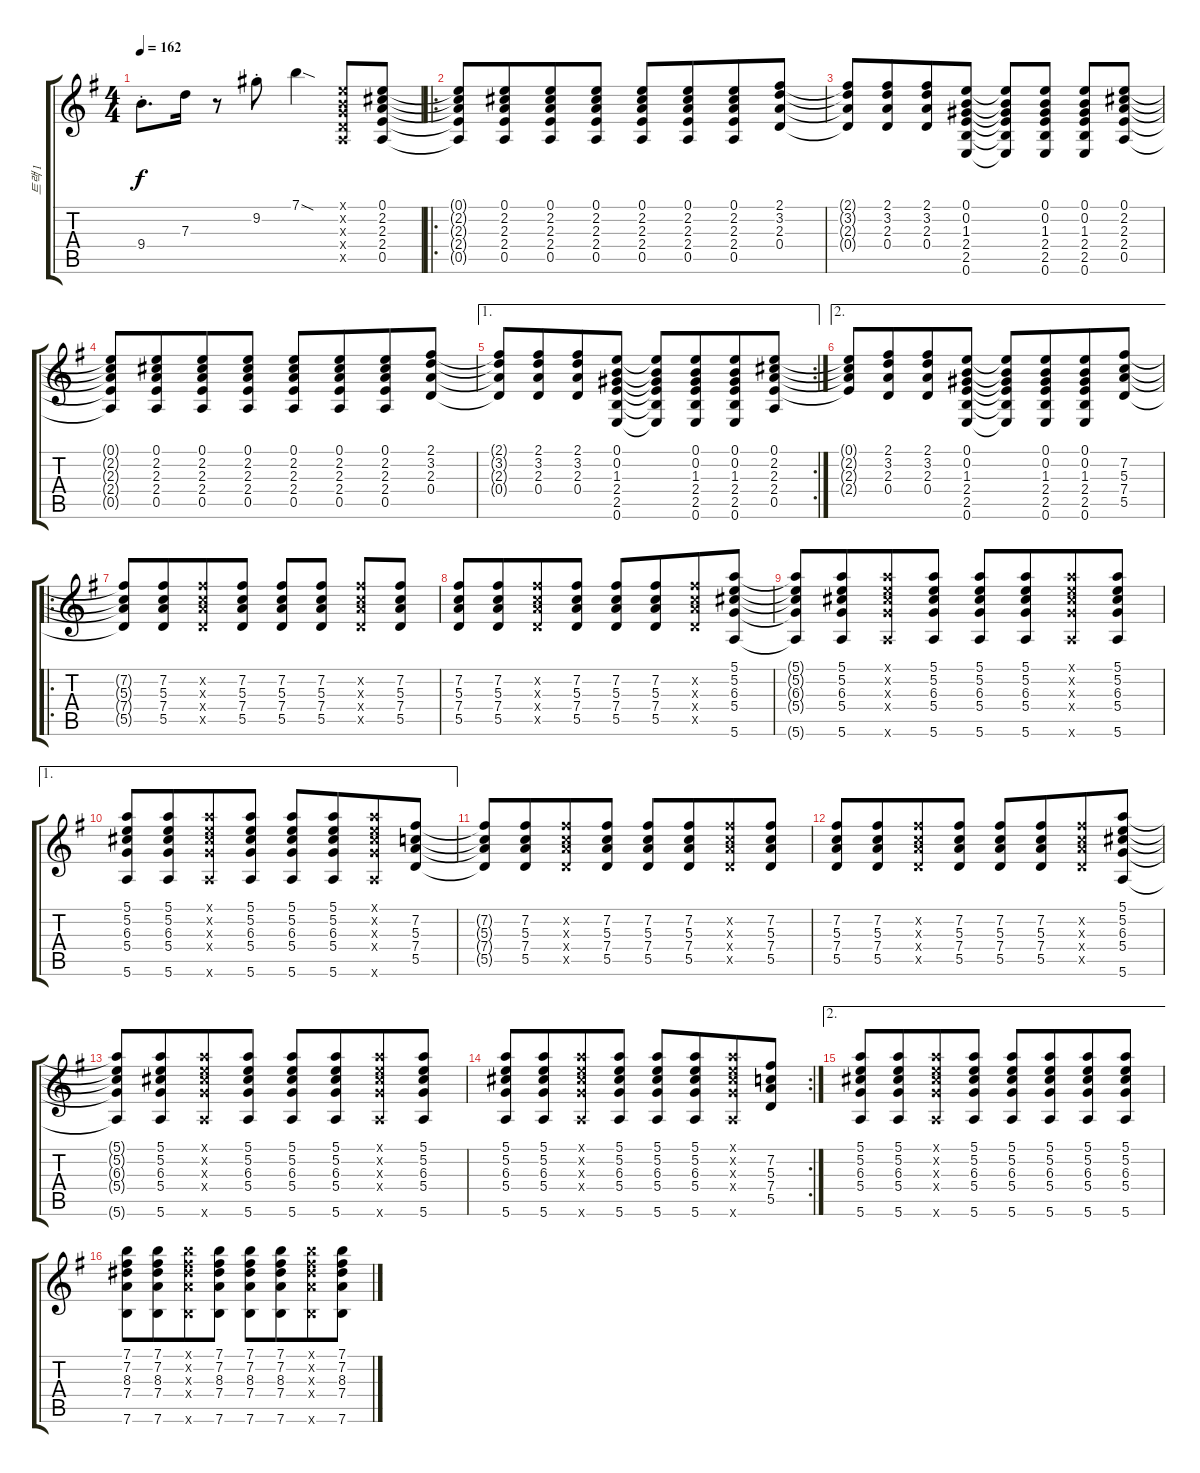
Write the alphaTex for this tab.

\track ("트랙 1" "트랙 1") {instrument acousticguitarsteel}
\staff {score tabs}
\tuning (E4 B3 G3 D3 A2 E2) {hide}
\ts (4 4)
\tempo 162
\clef g2
\ks g
9.4{st}.8{d dy f} 7.3.16 r.8 9.2{st}.8 7.1{sod}.4 (0.1{x} 0.2{x} 0.3{x} 0.4{x} 0.5{x}).8 (0.1 2.2 2.3 2.4 0.5).8 |
\ro
(0.1{t} 2.2{t} 2.3{t} 2.4{t} 0.5{t}).8 (0.1 2.2 2.3 2.4 0.5).8{beam merge} (0.1 2.2 2.3 2.4 0.5).8 (0.1 2.2 2.3 2.4 0.5).8 (0.1 2.2 2.3 2.4 0.5).8 (0.1 2.2 2.3 2.4 0.5).8{beam merge} (0.1 2.2 2.3 2.4 0.5).8 (2.1 3.2 2.3 0.4).8 |
(2.1{t} 3.2{t} 2.3{t} 0.4{t}).8 (2.1 3.2 2.3 0.4).8{beam merge} (2.1 3.2 2.3 0.4).8 (0.1 0.2 1.3 2.4 2.5 0.6).8 (0.1{t} 0.2{t} 1.3{t} 2.4{t} 2.5{t} 0.6{t}).8 (0.1 0.2 1.3 2.4 2.5 0.6).8 (0.1 0.2 1.3 2.4 2.5 0.6).8 (0.1 2.2 2.3 2.4 0.5).8 |
(0.1{t} 2.2{t} 2.3{t} 2.4{t} 0.5{t}).8 (0.1 2.2 2.3 2.4 0.5).8{beam merge} (0.1 2.2 2.3 2.4 0.5).8 (0.1 2.2 2.3 2.4 0.5).8 (0.1 2.2 2.3 2.4 0.5).8 (0.1 2.2 2.3 2.4 0.5).8{beam merge} (0.1 2.2 2.3 2.4 0.5).8 (2.1 3.2 2.3 0.4).8 |
\ae 1
\rc 2
(2.1{t} 3.2{t} 2.3{t} 0.4{t}).8 (2.1 3.2 2.3 0.4).8{beam merge} (2.1 3.2 2.3 0.4).8 (0.1 0.2 1.3 2.4 2.5 0.6).8 (0.1{t} 0.2{t} 1.3{t} 2.4{t} 2.5{t} 0.6{t}).8 (0.1 0.2 1.3 2.4 2.5 0.6).8{beam merge} (0.1 0.2 1.3 2.4 2.5 0.6).8 (0.1 2.2 2.3 2.4 0.5).8 |
\ae 2
(0.1{t} 2.2{t} 2.3{t} 2.4{t}).8 (2.1 3.2 2.3 0.4).8{beam merge} (2.1 3.2 2.3 0.4).8 (0.1 0.2 1.3 2.4 2.5 0.6).8 (0.1{t} 0.2{t} 1.3{t} 2.4{t} 2.5{t} 0.6{t}).8 (0.1 0.2 1.3 2.4 2.5 0.6).8{beam merge} (0.1 0.2 1.3 2.4 2.5 0.6).8 (7.2 5.3 7.4 5.5).8 |
\ro
(7.2{t} 5.3{t} 7.4{t} 5.5{t}).8 (7.2 5.3 7.4 5.5).8{beam merge} (7.2{x} 5.3{x} 7.4{x} 5.5{x}).8 (7.2 5.3 7.4 5.5).8 (7.2 5.3 7.4 5.5).8 (7.2 5.3 7.4 5.5).8 (7.2{x} 5.3{x} 7.4{x} 5.5{x}).8 (7.2 5.3 7.4 5.5).8 |
(7.2 5.3 7.4 5.5).8 (7.2 5.3 7.4 5.5).8{beam merge} (7.2{x} 5.3{x} 7.4{x} 5.5{x}).8 (7.2 5.3 7.4 5.5).8 (7.2 5.3 7.4 5.5).8 (7.2 5.3 7.4 5.5).8{beam merge} (7.2{x} 5.3{x} 7.4{x} 5.5{x}).8 (5.1 5.2 6.3 5.4 5.6).8 |
(5.1{t} 5.2{t} 6.3{t} 5.4{t} 5.6{t}).8 (5.1 5.2 6.3 5.4 5.6).8{beam merge} (5.1{x} 5.2{x} 6.3{x} 5.4{x} 5.6{x}).8 (5.1 5.2 6.3 5.4 5.6).8 (5.1 5.2 6.3 5.4 5.6).8 (5.1 5.2 6.3 5.4 5.6).8{beam merge} (5.1{x} 5.2{x} 6.3{x} 5.4{x} 5.6{x}).8 (5.1 5.2 6.3 5.4 5.6).8 |
\ae 1
(5.1 5.2 6.3 5.4 5.6).8 (5.1 5.2 6.3 5.4 5.6).8{beam merge} (5.1{x} 5.2{x} 6.3{x} 5.4{x} 5.6{x}).8 (5.1 5.2 6.3 5.4 5.6).8 (5.1 5.2 6.3 5.4 5.6).8 (5.1 5.2 6.3 5.4 5.6).8{beam merge} (5.1{x} 5.2{x} 6.3{x} 5.4{x} 5.6{x}).8 (7.2 5.3 7.4 5.5).8 |
(7.2{t} 5.3{t} 7.4{t} 5.5{t}).8 (7.2 5.3 7.4 5.5).8{beam merge} (7.2{x} 5.3{x} 7.4{x} 5.5{x}).8 (7.2 5.3 7.4 5.5).8 (7.2 5.3 7.4 5.5).8 (7.2 5.3 7.4 5.5).8{beam merge} (7.2{x} 5.3{x} 7.4{x} 5.5{x}).8 (7.2 5.3 7.4 5.5).8 |
(7.2 5.3 7.4 5.5).8 (7.2 5.3 7.4 5.5).8{beam merge} (7.2{x} 5.3{x} 7.4{x} 5.5{x}).8 (7.2 5.3 7.4 5.5).8 (7.2 5.3 7.4 5.5).8 (7.2 5.3 7.4 5.5).8{beam merge} (7.2{x} 5.3{x} 7.4{x} 5.5{x}).8 (5.1 5.2 6.3 5.4 5.6).8 |
(5.1{t} 5.2{t} 6.3{t} 5.4{t} 5.6{t}).8 (5.1 5.2 6.3 5.4 5.6).8{beam merge} (5.1{x} 5.2{x} 6.3{x} 5.4{x} 5.6{x}).8 (5.1 5.2 6.3 5.4 5.6).8 (5.1 5.2 6.3 5.4 5.6).8 (5.1 5.2 6.3 5.4 5.6).8{beam merge} (5.1{x} 5.2{x} 6.3{x} 5.4{x} 5.6{x}).8 (5.1 5.2 6.3 5.4 5.6).8 |
\rc 2
(5.1 5.2 6.3 5.4 5.6).8 (5.1 5.2 6.3 5.4 5.6).8{beam merge} (5.1{x} 5.2{x} 6.3{x} 5.4{x} 5.6{x}).8 (5.1 5.2 6.3 5.4 5.6).8 (5.1 5.2 6.3 5.4 5.6).8 (5.1 5.2 6.3 5.4 5.6).8{beam merge} (5.1{x} 5.2{x} 6.3{x} 5.4{x} 5.6{x}).8 (7.2 5.3 7.4 5.5).8 |
\ae 2
(5.1 5.2 6.3 5.4 5.6).8 (5.1 5.2 6.3 5.4 5.6).8{beam merge} (5.1{x} 5.2{x} 6.3{x} 5.4{x} 5.6{x}).8 (5.1 5.2 6.3 5.4 5.6).8 (5.1 5.2 6.3 5.4 5.6).8 (5.1 5.2 6.3 5.4 5.6).8{beam merge} (5.1 5.2 6.3 5.4 5.6).8 (5.1 5.2 6.3 5.4 5.6).8 |
(7.1 7.2 8.3 7.4 7.6).8 (7.1 7.2 8.3 7.4 7.6).8{beam merge} (7.1{x} 7.2{x} 8.3{x} 7.4{x} 7.6{x}).8 (7.1 7.2 8.3 7.4 7.6).8 (7.1 7.2 8.3 7.4 7.6).8 (7.1 7.2 8.3 7.4 7.6).8{beam merge} (7.1{x} 7.2{x} 8.3{x} 7.4{x} 7.6{x}).8 (7.1 7.2 8.3 7.4 7.6).8
